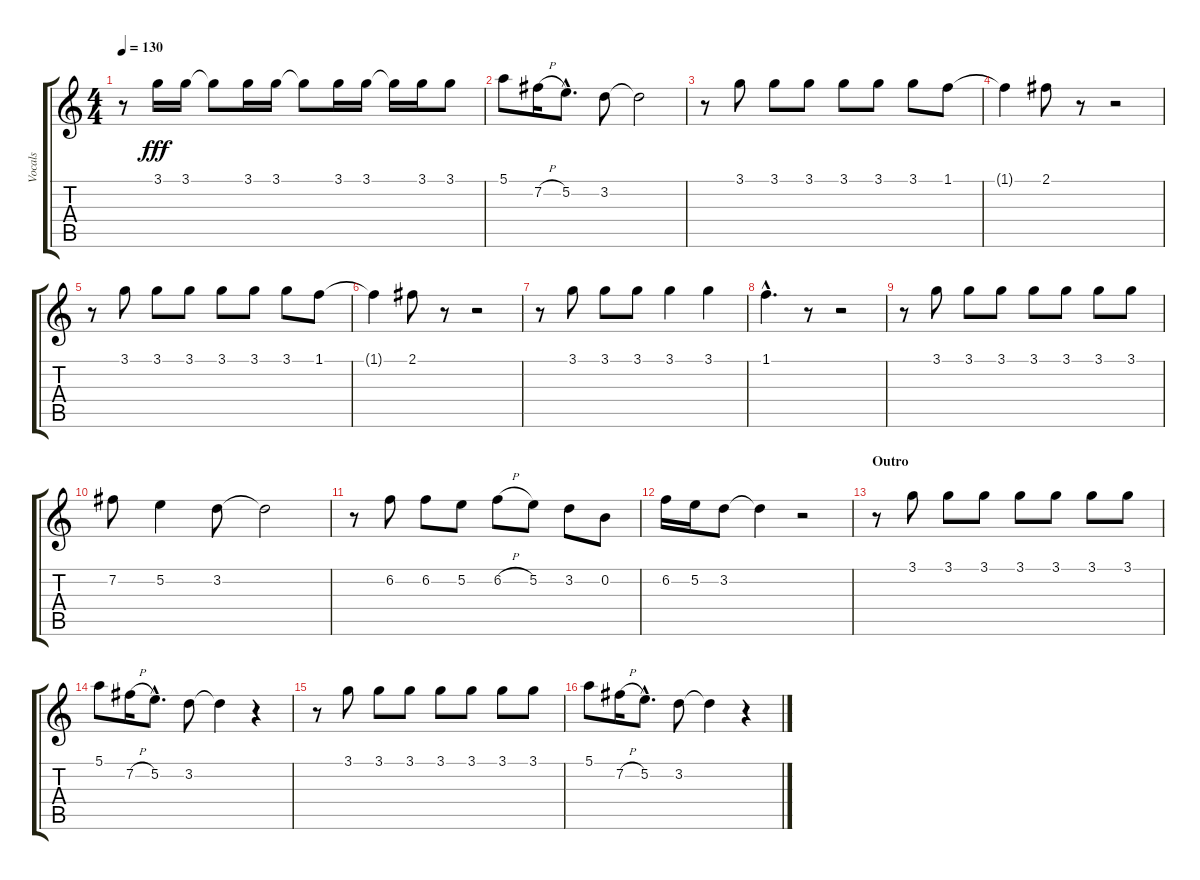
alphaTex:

\track ("Vocals" "Vocals") {instrument acousticguitarnylon}
\staff {score tabs}
\tuning (E4 B3 G3 D3 A2 E2) {hide}
\ts (4 4)
\tempo 130
\clef g2
\ks c
r.8{dy fff} 3.1.16{txt " "} 3.1.16 3.1{t}.8 3.1.16{txt " "} 3.1.16 3.1{t}.8 3.1.16{txt " "} 3.1.16 3.1{t}.16 3.1.16 3.1.8 |
5.1.8{txt " "} 7.2{h}.16{txt " "} 5.2{hac}.8{d} 3.2.8{txt " "} 3.2{t}.2 |
r.8 3.1.8{txt " "} 3.1.8 3.1.8 3.1.8 3.1.8 3.1.8 1.1.8{txt " "} |
1.1{t}.4 2.1.8 r.8 r.2 |
r.8 3.1.8{txt " "} 3.1.8{txt " "} 3.1.8{txt " "} 3.1.8{txt " "} 3.1.8{txt " "} 3.1.8{txt " "} 1.1.8{txt " "} |
1.1{t}.4 2.1.8 r.8 r.2 |
r.8 3.1.8{txt " "} 3.1.8 3.1.8 3.1.4 3.1.4 |
1.1{hac}.4{d txt " "} r.8 r.2 |
r.8 3.1.8{txt " "} 3.1.8 3.1.8 3.1.8 3.1.8 3.1.8 3.1.8 |
7.2.8{txt " "} 5.2.4 3.2.8{txt " "} 3.2{t}.2 |
r.8 6.2.8{txt " "} 6.2.8 5.2.8 6.2{h}.8{txt " "} 5.2.8 3.2.8{txt " "} 0.2.8 |
6.2.16{txt " "} 5.2.16 3.2.8 3.2{t}.4 r.2 |
\section ("" "Outro")
r.8 3.1.8{txt " "} 3.1.8 3.1.8 3.1.8 3.1.8 3.1.8 3.1.8 |
5.1.8{txt " "} 7.2{h}.16{txt " "} 5.2{hac}.8{d} 3.2.8{txt " "} 3.2{t}.4 r.4 |
r.8 3.1.8{txt " "} 3.1.8 3.1.8 3.1.8 3.1.8 3.1.8 3.1.8 |
5.1.8{txt " "} 7.2{h}.16{txt " "} 5.2{hac}.8{d} 3.2.8{txt " "} 3.2{t}.4 r.4
